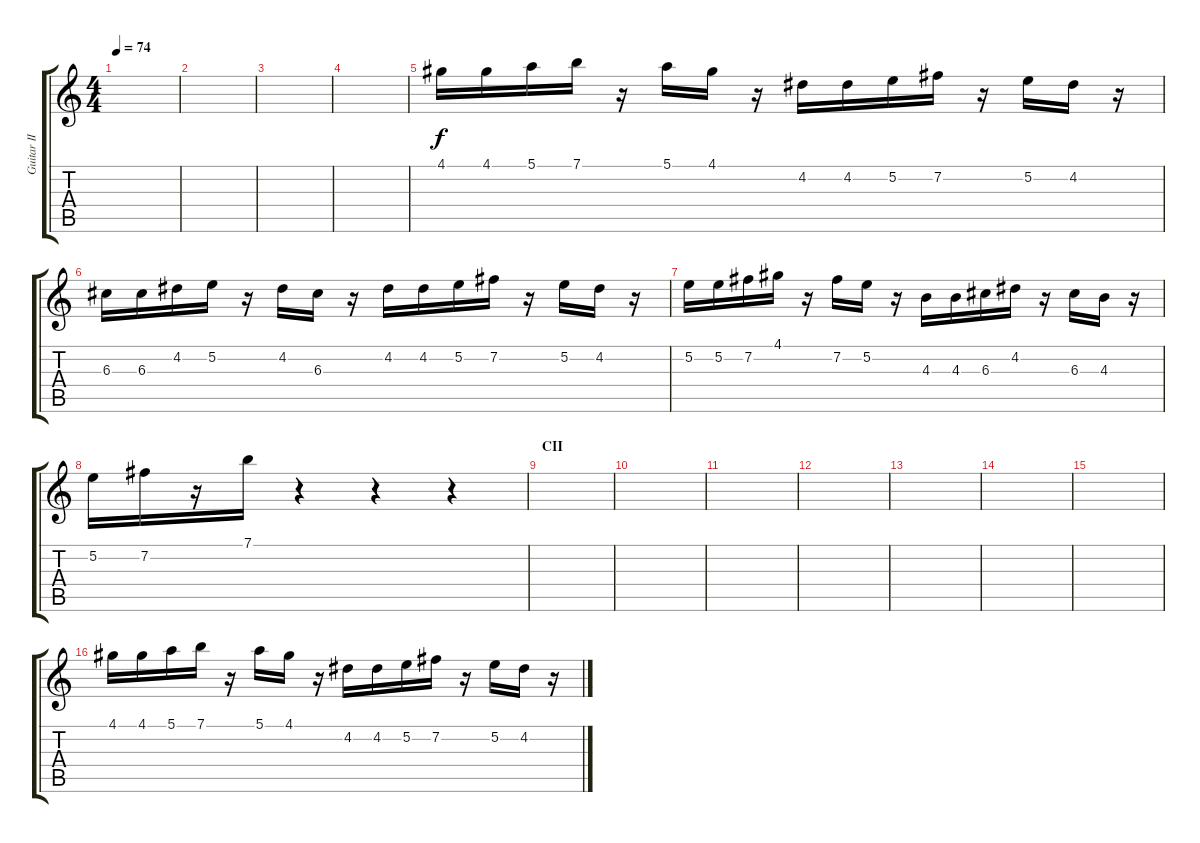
\track ("Guitar II" "Guitar II") {instrument electricguitarclean}
\staff {score tabs}
\tuning (E4 B3 G3 D3 A2 E2) {hide}
\ts (4 4)
\tempo 74
\clef g2
\ks c
|
|
|
|
4.1.16 4.1.16 5.1.16 7.1.16 r.16 5.1.16 4.1.16 r.16 4.2.16 4.2.16 5.2.16 7.2.16 r.16 5.2.16 4.2.16 r.16 |
6.3.16 6.3.16 4.2.16 5.2.16 r.16 4.2.16 6.3.16 r.16 4.2.16 4.2.16 5.2.16 7.2.16 r.16 5.2.16 4.2.16 r.16 |
5.2.16 5.2.16 7.2.16 4.1.16 r.16 7.2.16 5.2.16 r.16 4.3.16 4.3.16 6.3.16 4.2.16 r.16 6.3.16 4.3.16 r.16 |
5.2.16 7.2.16 r.16 7.1.16 r.4 r.4 r.4 |
\section ("" "CII")
|
|
|
|
|
|
|
4.1.16 4.1.16 5.1.16 7.1.16 r.16 5.1.16 4.1.16 r.16 4.2.16 4.2.16 5.2.16 7.2.16 r.16 5.2.16 4.2.16 r.16
